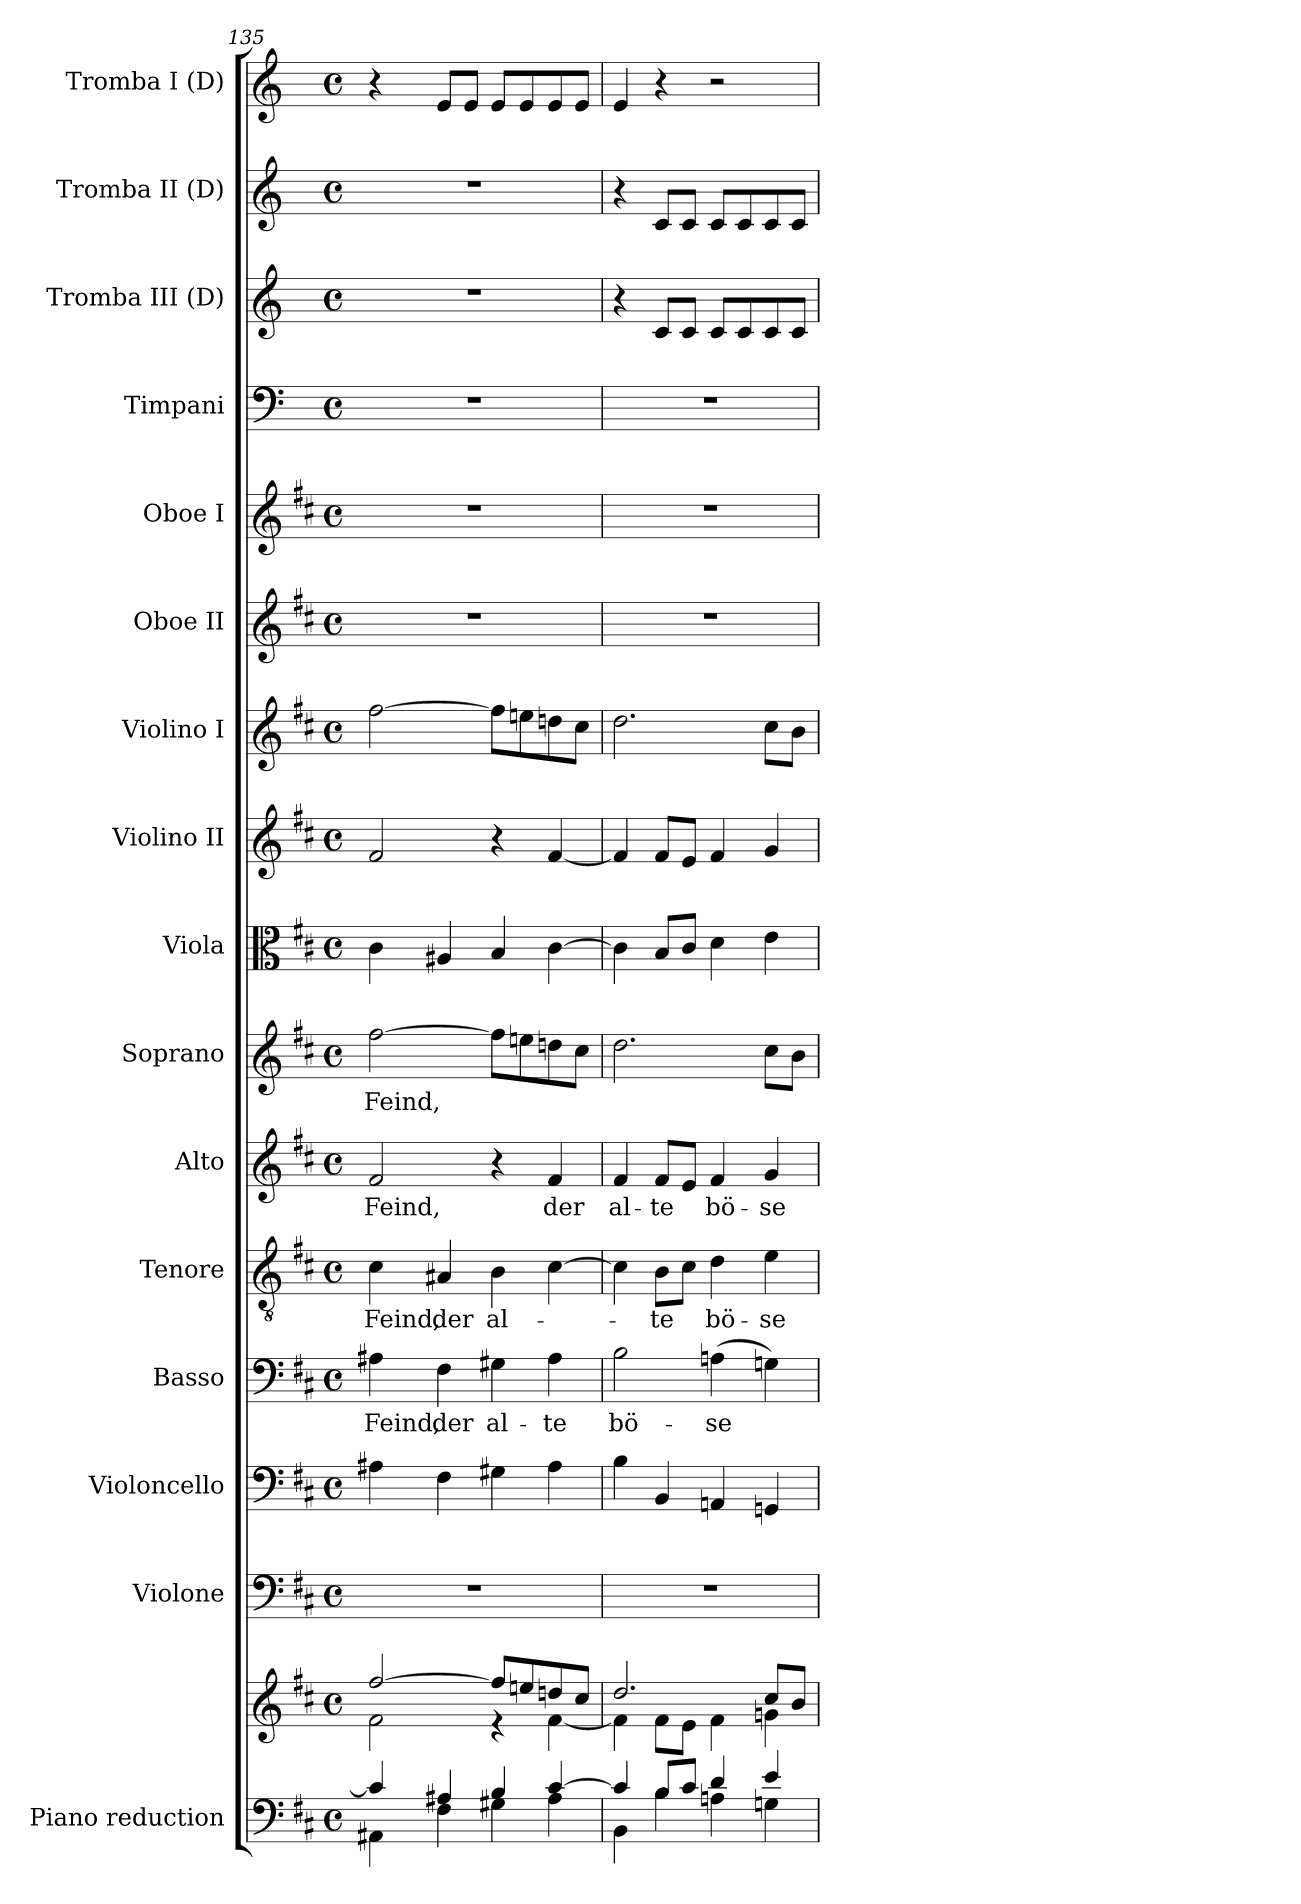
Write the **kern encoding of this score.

**kern	**kern	**kern	**kern	**kern	**text	**kern	**text	**kern	**text	**kern	**text	**kern	**kern	**kern	**kern	**kern	**kern	**kern	**kern	**kern
*part16	*part16	*part15	*part14	*part13	*part13	*part12	*part12	*part11	*part11	*part10	*part10	*part9	*part8	*part7	*part6	*part5	*part4	*part3	*part2	*part1
*staff17	*staff16	*staff15	*staff14	*staff13	*staff13	*staff12	*staff12	*staff11	*staff11	*staff10	*staff10	*staff9	*staff8	*staff7	*staff6	*staff5	*staff4	*staff3	*staff2	*staff1
*I"Piano reduction	*	*I"Violone	*I"Violoncello	*I"Basso	*	*I"Tenore	*	*I"Alto	*	*I"Soprano	*	*I"Viola	*I"Violino II	*I"Violino I	*I"Oboe II	*I"Oboe I	*I"Timpani	*I"Tromba III (D)	*I"Tromba II (D)	*I"Tromba I (D)
*I'Pno	*	*	*	*	*	*	*	*	*	*	*	*	*	*	*I'Ob	*I'Ob	*I'Timp	*	*	*
*clefF4	*clefG2	*clefF4	*clefF4	*clefF4	*	*clefGv2	*	*clefG2	*	*clefG2	*	*clefC3	*clefG2	*clefG2	*clefG2	*clefG2	*clefF4	*clefG2	*clefG2	*clefG2
*	*	*ITrd7c12	*	*	*	*	*	*	*	*	*	*	*	*	*	*	*	*ITrd-1c-2	*ITrd-1c-2	*ITrd-1c-2
*k[f#c#]	*k[f#c#]	*k[f#c#]	*k[f#c#]	*k[f#c#]	*	*k[f#c#]	*	*k[f#c#]	*	*k[f#c#]	*	*k[f#c#]	*k[f#c#]	*k[f#c#]	*k[f#c#]	*k[f#c#]	*k[]	*k[f#c#]	*k[f#c#]	*k[f#c#]
*M4/4	*M4/4	*M4/4	*M4/4	*M4/4	*	*M4/4	*	*M4/4	*	*M4/4	*	*M4/4	*M4/4	*M4/4	*M4/4	*M4/4	*M4/4	*M4/4	*M4/4	*M4/4
*met(c)	*met(c)	*met(c)	*met(c)	*met(c)	*	*met(c)	*	*met(c)	*	*met(c)	*	*met(c)	*met(c)	*met(c)	*met(c)	*met(c)	*met(c)	*met(c)	*met(c)	*met(c)
=135	=135	=135	=135	=135	=135	=135	=135	=135	=135	=135	=135	=135	=135	=135	=135	=135	=135	=135	=135	=135
*^	*^	*	*	*	*	*	*	*	*	*	*	*	*	*	*	*	*	*	*	*
!	!	!	!	!	!	!	!LO:LY:b	!	!LO:LY:b	!	!LO:LY:b	!	!LO:LY:b	!	!	!	!	!	!	!	!	!
4c#/]	4AA#X\	[2ff#/	2f#\	1r	4A#X\	4A#X\	Feind,	4c#\	Feind,	2f#/	Feind,	[2ff#\	Feind,	4c#\	2f#/	[2ff#\	1r	1r	1r	1r	1r	4r
!	!	!	!	!	!	!	!LO:LY:b	!	!LO:LY:b	!	!	!	!	!	!	!	!	!	!	!	!	!
4A#X/	4F#\	.	.	.	4F#\	4F#\	der	4A#X/	der	.	.	.	.	4A#X/	.	.	.	.	.	.	.	8f#/L
.	.	.	.	.	.	.	.	.	.	.	.	.	.	.	.	.	.	.	.	.	.	8f#/J
!	!	!	!	!	!	!	!LO:LY:b	!	!LO:LY:b	!	!	!	!	!	!	!	!	!	!	!	!	!
4B/	4G#X\	8ff#/L]	4r	.	4G#X\	4G#X\	al-	4B\	al-	4r	.	8ff#\L]	.	4B/	4r	8ff#\L]	.	.	.	.	.	8f#/L
.	.	8een/	.	.	.	.	.	.	.	.	.	8een\	.	.	.	8een\	.	.	.	.	.	8f#/
!	!	!	!	!	!	!	!LO:LY:b	!	!	!	!LO:LY:b	!	!	!	!	!	!	!	!	!	!	!
[4c#/	4A#\	8ddn/	[4f#\	.	4A#\	4A#\	te	[4c#\	.	4f#/	der	8ddn\	.	[4c#\	[4f#/	8ddn\	.	.	.	.	.	8f#/
.	.	8cc#/J	.	.	.	.	.	.	.	.	.	8cc#\J	.	.	.	8cc#\J	.	.	.	.	.	8f#/J
=136	=136	=136	=136	=136	=136	=136	=136	=136	=136	=136	=136	=136	=136	=136	=136	=136	=136	=136	=136	=136	=136	=136
!	!	!	!	!	!	!	!LO:LY:b	!	!	!	!LO:LY:b	!	!	!	!	!	!	!	!	!	!	!
4c#/]	4BB\	2.dd/	4f#\]	1r	4B\	2B\	bö-	4c#\]	.	4f#/	al-	2.dd\	.	4c#\]	4f#/]	2.dd\	1r	1r	1r	4r	4r	4f#/
!	!	!	!	!	!	!	!	!	!LO:LY:b	!	!LO:LY:b	!	!	!	!	!	!	!	!	!	!	!
8B/L	4B\	.	8f#\L	.	4BB/	.	.	8B\L	-te	8f#/L	te	.	.	8B/L	8f#/L	.	.	.	.	8d/L	8d/L	4r
8c#/J	.	.	8e\J	.	.	.	.	8c#\J	.	8e/J	.	.	.	8c#/J	8e/J	.	.	.	.	8d/J	8d/J	.
!	!	!	!	!	!	!	!LO:LY:b	!	!LO:LY:b	!	!LO:LY:b	!	!	!	!	!	!	!	!	!	!	!
4d/	4An\	.	4f#\	.	4AAn/	(4An\	se	4d\	bö-	4f#/	bö-	.	.	4d\	4f#/	.	.	.	.	8d/L	8d/L	2r
.	.	.	.	.	.	.	.	.	.	.	.	.	.	.	.	.	.	.	.	8d/	8d/	.
!	!	!	!	!	!	!	!	!	!LO:LY:b	!	!LO:LY:b	!	!	!	!	!	!	!	!	!	!	!
4e/	4Gn\	8cc#/L	4gn\	.	4GGn/	4Gn\)	.	4e\	se	4g/	se	8cc#\L	.	4e\	4g/	8cc#\L	.	.	.	8d/	8d/	.
.	.	8b/J	.	.	.	.	.	.	.	.	.	8b\J	.	.	.	8b\J	.	.	.	8d/J	8d/J	.
*v	*v	*	*	*	*	*	*	*	*	*	*	*	*	*	*	*	*	*	*	*	*	*
*	*v	*v	*	*	*	*	*	*	*	*	*	*	*	*	*	*	*	*	*	*	*
=	=	=	=	=	=	=	=	=	=	=	=	=	=	=	=	=	=	=	=	=
*-	*-	*-	*-	*-	*-	*-	*-	*-	*-	*-	*-	*-	*-	*-	*-	*-	*-	*-	*-	*-
